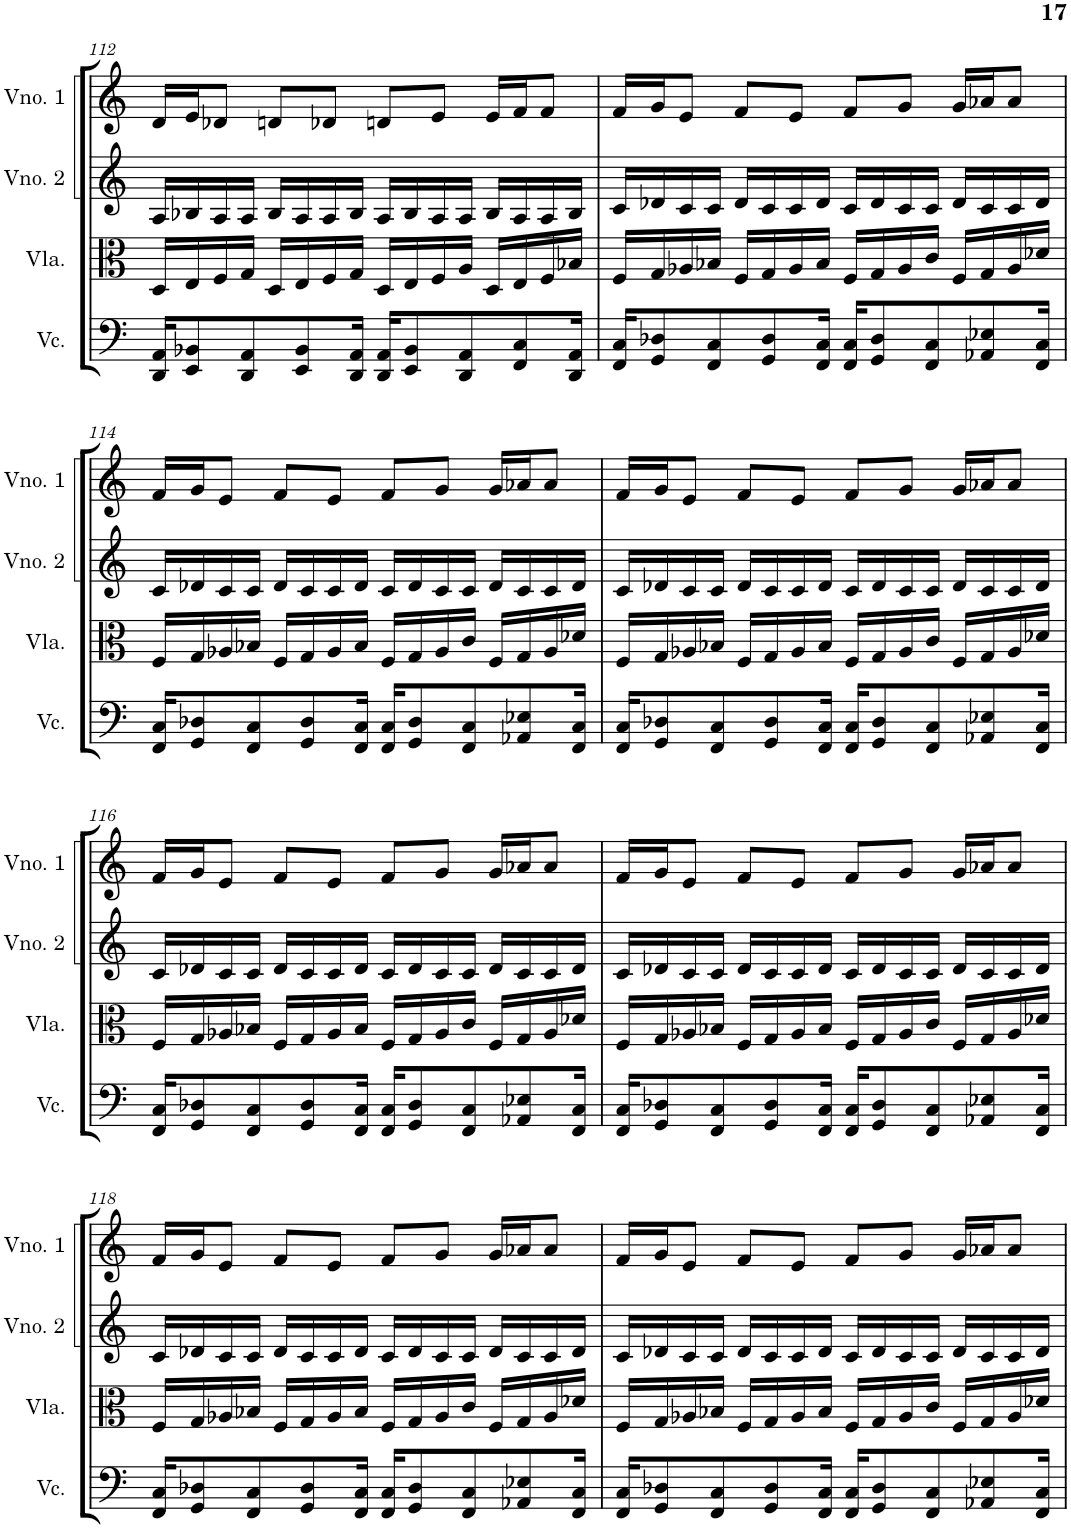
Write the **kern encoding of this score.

**kern	**kern	**kern	**kern
*part4	*part3	*part2	*part1
*staff4	*staff3	*staff2	*staff1
*I"Violoncelo	*I"Viola	*I"Violino 2	*I"Violino 1
*I'Vc.	*I'Vla.	*I'Vno. 2	*I'Vno. 1
!!LO:PB:g=z
*clefF4	*clefC3	*clefG2	*clefG2
*k[]	*k[]	*k[]	*k[]
*M4/4	*M4/4	*M4/4	*M4/4
=112	=112	=112	=112
16DD/ 16AA/KL	16D/LL	16A/LL	16d/LL
8EE/ 8BB-X/	16E/	16B-X/	16e/J
.	16F/	16A/	8d-X/J
8DD/ 8AA/	16G/JJ	16A/JJ	.
.	16D/LL	16B-/LL	8dn/L
8EE/ 8BB-/	16E/	16A/	.
.	16F/	16A/	8d-X/J
16DD/ 16AA/Jk	16G/JJ	16B-/JJ	.
16DD/ 16AA/KL	16D/LL	16A/LL	8dn/L
8EE/ 8BB-/	16E/	16B-/	.
.	16F/	16A/	8e/J
8DD/ 8AA/	16A/JJ	16A/JJ	.
.	16D/LL	16B-/LL	16e/LL
8FF/ 8C/	16E/	16A/	16f/J
.	16F/	16A/	8f/J
16DD/ 16AA/Jk	16B-X/JJ	16B-/JJ	.
=113	=113	=113	=113
16FF/ 16C/KL	16F/LL	16c/LL	16f/LL
8GG/ 8D-X/	16G/	16d-X/	16g/J
.	16A-X/	16c/	8e/J
8FF/ 8C/	16B-X/JJ	16c/JJ	.
.	16F/LL	16d-/LL	8f/L
8GG/ 8D-/	16G/	16c/	.
.	16A-/	16c/	8e/J
16FF/ 16C/Jk	16B-/JJ	16d-/JJ	.
16FF/ 16C/KL	16F/LL	16c/LL	8f/L
8GG/ 8D-/	16G/	16d-/	.
.	16A-/	16c/	8g/J
8FF/ 8C/	16c/JJ	16c/JJ	.
.	16F/LL	16d-/LL	16g/LL
8AA-X/ 8E-X/	16G/	16c/	16a-X/J
.	16A-/	16c/	8a-/J
16FF/ 16C/Jk	16d-X/JJ	16d-/JJ	.
!!LO:LB:g=z
=114	=114	=114	=114
16FF/ 16C/KL	16F/LL	16c/LL	16f/LL
8GG/ 8D-X/	16G/	16d-X/	16g/J
.	16A-X/	16c/	8e/J
8FF/ 8C/	16B-X/JJ	16c/JJ	.
.	16F/LL	16d-/LL	8f/L
8GG/ 8D-/	16G/	16c/	.
.	16A-/	16c/	8e/J
16FF/ 16C/Jk	16B-/JJ	16d-/JJ	.
16FF/ 16C/KL	16F/LL	16c/LL	8f/L
8GG/ 8D-/	16G/	16d-/	.
.	16A-/	16c/	8g/J
8FF/ 8C/	16c/JJ	16c/JJ	.
.	16F/LL	16d-/LL	16g/LL
8AA-X/ 8E-X/	16G/	16c/	16a-X/J
.	16A-/	16c/	8a-/J
16FF/ 16C/Jk	16d-X/JJ	16d-/JJ	.
=115	=115	=115	=115
16FF/ 16C/KL	16F/LL	16c/LL	16f/LL
8GG/ 8D-X/	16G/	16d-X/	16g/J
.	16A-X/	16c/	8e/J
8FF/ 8C/	16B-X/JJ	16c/JJ	.
.	16F/LL	16d-/LL	8f/L
8GG/ 8D-/	16G/	16c/	.
.	16A-/	16c/	8e/J
16FF/ 16C/Jk	16B-/JJ	16d-/JJ	.
16FF/ 16C/KL	16F/LL	16c/LL	8f/L
8GG/ 8D-/	16G/	16d-/	.
.	16A-/	16c/	8g/J
8FF/ 8C/	16c/JJ	16c/JJ	.
.	16F/LL	16d-/LL	16g/LL
8AA-X/ 8E-X/	16G/	16c/	16a-X/J
.	16A-/	16c/	8a-/J
16FF/ 16C/Jk	16d-X/JJ	16d-/JJ	.
!!LO:LB:g=z
=116	=116	=116	=116
16FF/ 16C/KL	16F/LL	16c/LL	16f/LL
8GG/ 8D-X/	16G/	16d-X/	16g/J
.	16A-X/	16c/	8e/J
8FF/ 8C/	16B-X/JJ	16c/JJ	.
.	16F/LL	16d-/LL	8f/L
8GG/ 8D-/	16G/	16c/	.
.	16A-/	16c/	8e/J
16FF/ 16C/Jk	16B-/JJ	16d-/JJ	.
16FF/ 16C/KL	16F/LL	16c/LL	8f/L
8GG/ 8D-/	16G/	16d-/	.
.	16A-/	16c/	8g/J
8FF/ 8C/	16c/JJ	16c/JJ	.
.	16F/LL	16d-/LL	16g/LL
8AA-X/ 8E-X/	16G/	16c/	16a-X/J
.	16A-/	16c/	8a-/J
16FF/ 16C/Jk	16d-X/JJ	16d-/JJ	.
=117	=117	=117	=117
16FF/ 16C/KL	16F/LL	16c/LL	16f/LL
8GG/ 8D-X/	16G/	16d-X/	16g/J
.	16A-X/	16c/	8e/J
8FF/ 8C/	16B-X/JJ	16c/JJ	.
.	16F/LL	16d-/LL	8f/L
8GG/ 8D-/	16G/	16c/	.
.	16A-/	16c/	8e/J
16FF/ 16C/Jk	16B-/JJ	16d-/JJ	.
16FF/ 16C/KL	16F/LL	16c/LL	8f/L
8GG/ 8D-/	16G/	16d-/	.
.	16A-/	16c/	8g/J
8FF/ 8C/	16c/JJ	16c/JJ	.
.	16F/LL	16d-/LL	16g/LL
8AA-X/ 8E-X/	16G/	16c/	16a-X/J
.	16A-/	16c/	8a-/J
16FF/ 16C/Jk	16d-X/JJ	16d-/JJ	.
!!LO:LB:g=z
=118	=118	=118	=118
16FF/ 16C/KL	16F/LL	16c/LL	16f/LL
8GG/ 8D-X/	16G/	16d-X/	16g/J
.	16A-X/	16c/	8e/J
8FF/ 8C/	16B-X/JJ	16c/JJ	.
.	16F/LL	16d-/LL	8f/L
8GG/ 8D-/	16G/	16c/	.
.	16A-/	16c/	8e/J
16FF/ 16C/Jk	16B-/JJ	16d-/JJ	.
16FF/ 16C/KL	16F/LL	16c/LL	8f/L
8GG/ 8D-/	16G/	16d-/	.
.	16A-/	16c/	8g/J
8FF/ 8C/	16c/JJ	16c/JJ	.
.	16F/LL	16d-/LL	16g/LL
8AA-X/ 8E-X/	16G/	16c/	16a-X/J
.	16A-/	16c/	8a-/J
16FF/ 16C/Jk	16d-X/JJ	16d-/JJ	.
=119	=119	=119	=119
16FF/ 16C/KL	16F/LL	16c/LL	16f/LL
8GG/ 8D-X/	16G/	16d-X/	16g/J
.	16A-X/	16c/	8e/J
8FF/ 8C/	16B-X/JJ	16c/JJ	.
.	16F/LL	16d-/LL	8f/L
8GG/ 8D-/	16G/	16c/	.
.	16A-/	16c/	8e/J
16FF/ 16C/Jk	16B-/JJ	16d-/JJ	.
16FF/ 16C/KL	16F/LL	16c/LL	8f/L
8GG/ 8D-/	16G/	16d-/	.
.	16A-/	16c/	8g/J
8FF/ 8C/	16c/JJ	16c/JJ	.
.	16F/LL	16d-/LL	16g/LL
8AA-X/ 8E-X/	16G/	16c/	16a-X/J
.	16A-/	16c/	8a-/J
16FF/ 16C/Jk	16d-X/JJ	16d-/JJ	.
=	=	=	=
*-	*-	*-	*-
